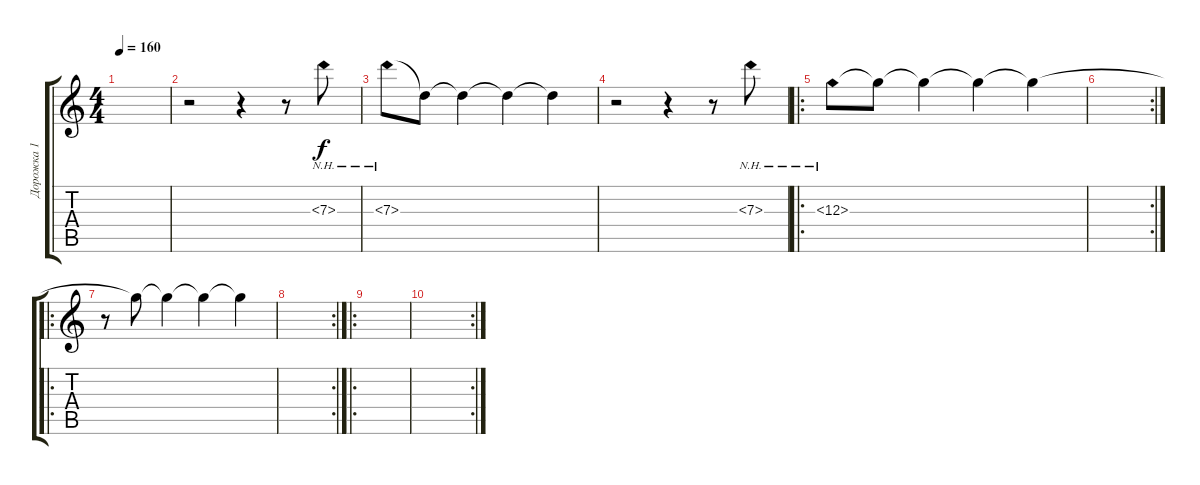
\track ("Дорожка 1" "Дорожка 1") {instrument acousticguitarnylon}
\staff {score tabs}
\tuning (E4 B3 G3 D3 A2 E2) {hide}
\ts (4 4)
\tempo 160
\clef g2
\ks c
|
r.2 r.4 r.8 7.3{nh}.8 |
7.3{nh}.8 7.3{t}.8 7.3{t}.4 7.3{t}.4 7.3{t}.4 |
r.2 r.4 r.8 7.3{nh}.8 |
\ro
12.3{nh}.8 12.3{t}.8 12.3{t}.4 12.3{t}.4 12.3{t}.4 |
\rc 2
|
\ro
r.8 12.3{t}.8 12.3{t}.4 12.3{t}.4 12.3{t}.4 |
\rc 2
|
\ro
|
\rc 2
